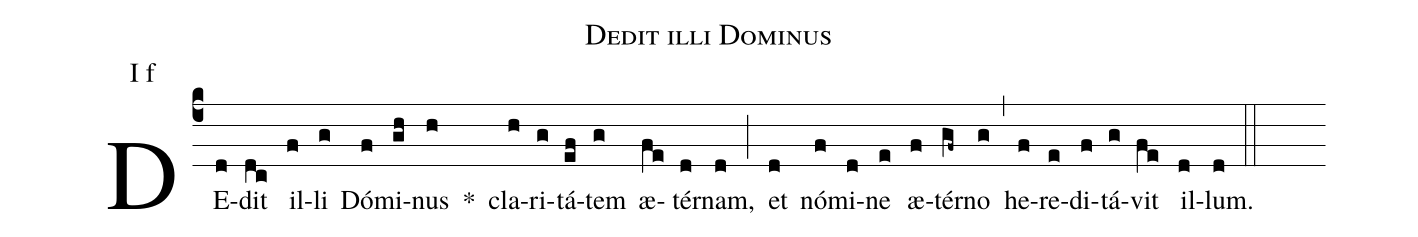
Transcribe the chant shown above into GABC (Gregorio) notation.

name: Dedit illi Dominus;
office-part: vesperae II, 3. ant.;
mode: 1;
annotation: I f;
%%
(c4)
DE(d)dit(dc) il(f)li(g) Dó(f)mi(gh)nus(h) *()
cla(h)ri(g)tá(ef)tem(g) æ(fe)tér(d)nam,(d) (;)
et(d) nó(f)mi(d)ne(e) æ(f)tér(gf~)no(g) (,)
he(f)re(e)di(f)tá(g)vit(fe) il(d)lum.(d) (::)
